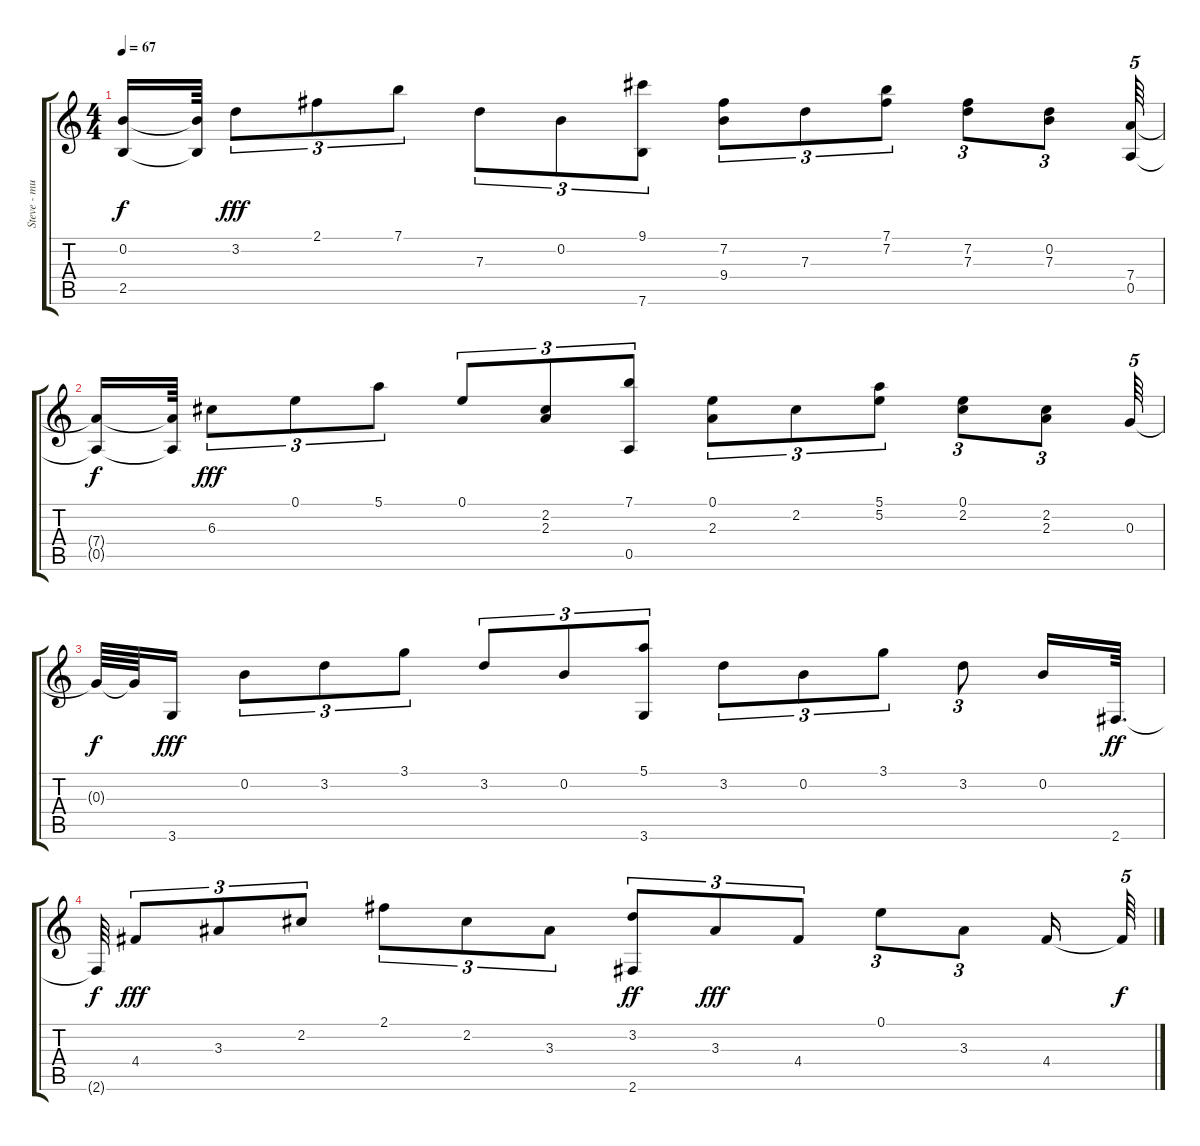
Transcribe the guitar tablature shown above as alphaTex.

\track ("Steve - mute/clean guitar" "Steve - mu") {instrument electricbasspick}
\staff {score tabs}
\tuning (E4 B3 G3 D3 A2 E2) {hide}
\ts (4 4)
\tempo 67
\clef g2
\ks c
(0.2{t} 2.5{t}).16{dy f} (0.2{t} 2.5{t}).64 3.2.8{tu (3 2) dy fff} 2.1.8{tu (3 2)} 7.1.8{tu (3 2)} 7.3.8{tu (3 2)} 0.2.8{tu (3 2)} (9.1 7.6).8{tu (3 2)} (7.2 9.4).8{tu (3 2)} 7.3.8{tu (3 2)} (7.1 7.2).8{tu (3 2)} (7.2 7.3).8{tu (3 2)} (0.2 7.3).8{tu (3 2)} (7.4 0.5).64{tu (5 4)} |
(7.4{t} 0.5{t}).16{dy f} (7.4{t} 0.5{t}).64 6.3.8{tu (3 2) dy fff} 0.1.8{tu (3 2)} 5.1.8{tu (3 2)} 0.1.8{tu (3 2)} (2.2 2.3).8{tu (3 2)} (7.1 0.5).8{tu (3 2)} (0.1 2.3).8{tu (3 2)} 2.2.8{tu (3 2)} (5.1 5.2).8{tu (3 2)} (0.1 2.2).8{tu (3 2)} (2.2 2.3).8{tu (3 2)} 0.3.64{tu (5 4)} |
0.3{t}.64{dy f} 0.3{t}.64 3.6.16{dy fff} 0.2.8{tu (3 2)} 3.2.8{tu (3 2)} 3.1.8{tu (3 2)} 3.2.8{tu (3 2)} 0.2.8{tu (3 2)} (5.1 3.6).8{tu (3 2)} 3.2.8{tu (3 2)} 0.2.8{tu (3 2)} 3.1.8{tu (3 2)} 3.2.8{tu (3 2)} 0.2.16 2.6.64{d dy ff} |
2.6{t}.64{dy f} 4.4.8{tu (3 2) dy fff} 3.3.8{tu (3 2)} 2.2.8{tu (3 2)} 2.1.8{tu (3 2)} 2.2.8{tu (3 2)} 3.3.8{tu (3 2)} (3.2 2.6).8{tu (3 2) dy ff} 3.3.8{tu (3 2) dy fff} 4.4.8{tu (3 2)} 0.1.8{tu (3 2)} 3.3.8{tu (3 2)} 4.4.16 4.4{t}.64{tu (5 4) dy f}
